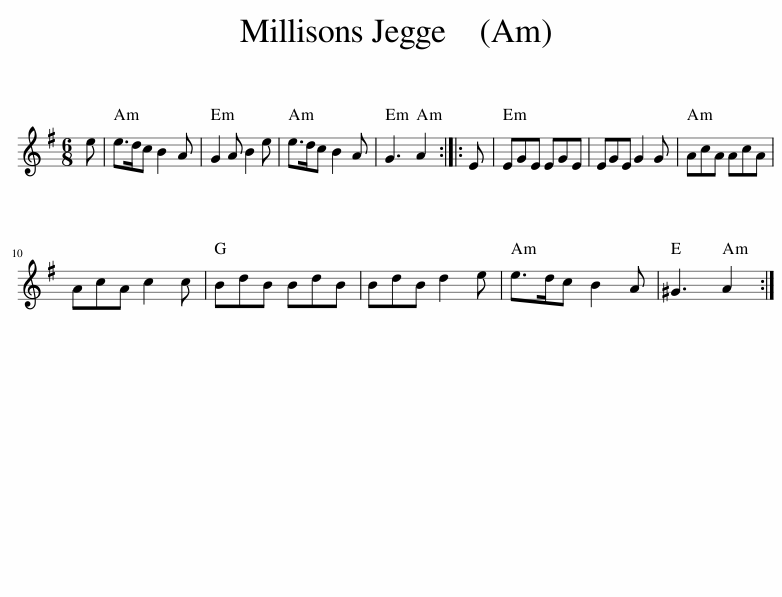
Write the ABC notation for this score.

X:1
L:1/8
M:6/8
I:linebreak $
K:G
V:1 treble
V:1
 e | e>dc B2 A | G2 A B2 e | e>dc B2 A | G3 A2 :: %5
 E | EGE EGE | EGE G2 G | AcA AcA |$ AcA c2 c | %10
 BdB BdB | BdB d2 e | e>dc B2 A | ^G3 A2 :| %14
